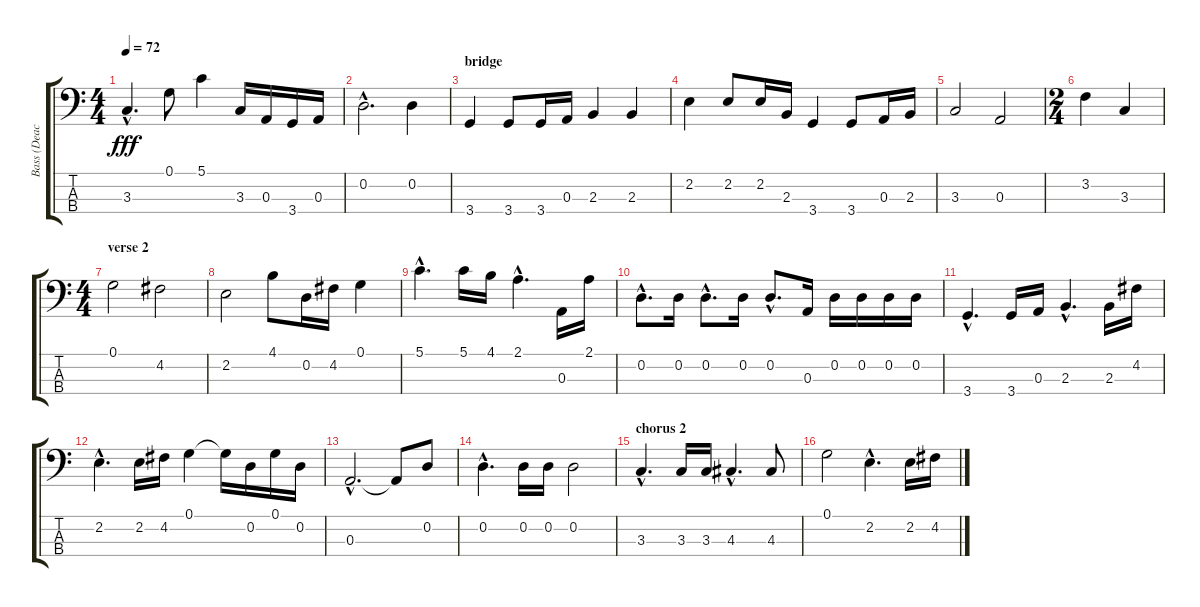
\track ("Bass (Deacon)" "Bass (Deac") {instrument electricbassfinger}
\staff {score tabs}
\tuning (G2 D2 A1 E1) {hide}
\ts (4 4)
\tempo 72
\clef f4
\ks c
3.3{hac}.4{d dy fff} 0.1.8 5.1.4 3.3.16 0.3.16 3.4.16 0.3.16 |
0.2{hac}.2{d} 0.2.4 |
\section ("" "bridge")
3.4.4 3.4.8 3.4.16 0.3.16 2.3.4 2.3.4 |
2.2.4 2.2.8 2.2.16 2.3.16 3.4.4 3.4.8 0.3.16 2.3.16 |
3.3.2 0.3.2 |
\ts (2 4)
3.2.4 3.3.4 |
\ts (4 4)
\section ("" "verse 2")
0.1.2 4.2.2 |
2.2.2 4.1.8 0.2.16 4.2.16 0.1.4 |
5.1{hac}.4{d} 5.1.16 4.1.16 2.1{hac}.4{d} 0.3.16 2.1.16 |
0.2{hac}.8{d} 0.2.16 0.2{hac}.8{d} 0.2.16 0.2{hac}.8{d} 0.3.16 0.2.16 0.2.16 0.2.16 0.2.16 |
3.4{hac}.4{d} 3.4.16 0.3.16 2.3{hac}.4{d} 2.3.16 4.2.16 |
2.2{hac}.4{d} 2.2.16 4.2.16 0.1.4 0.1{t}.16 0.2.16 0.1.16 0.2.16 |
0.3{hac}.2{d} 0.3{t}.8 0.2.8 |
0.2{hac}.4{d} 0.2.16 0.2.16 0.2.2 |
\section ("" "chorus 2")
3.3{hac}.4{d} 3.3.16 3.3.16 4.3{hac}.4{d} 4.3.8 |
0.1.2 2.2{hac}.4{d} 2.2.16 4.2.16
